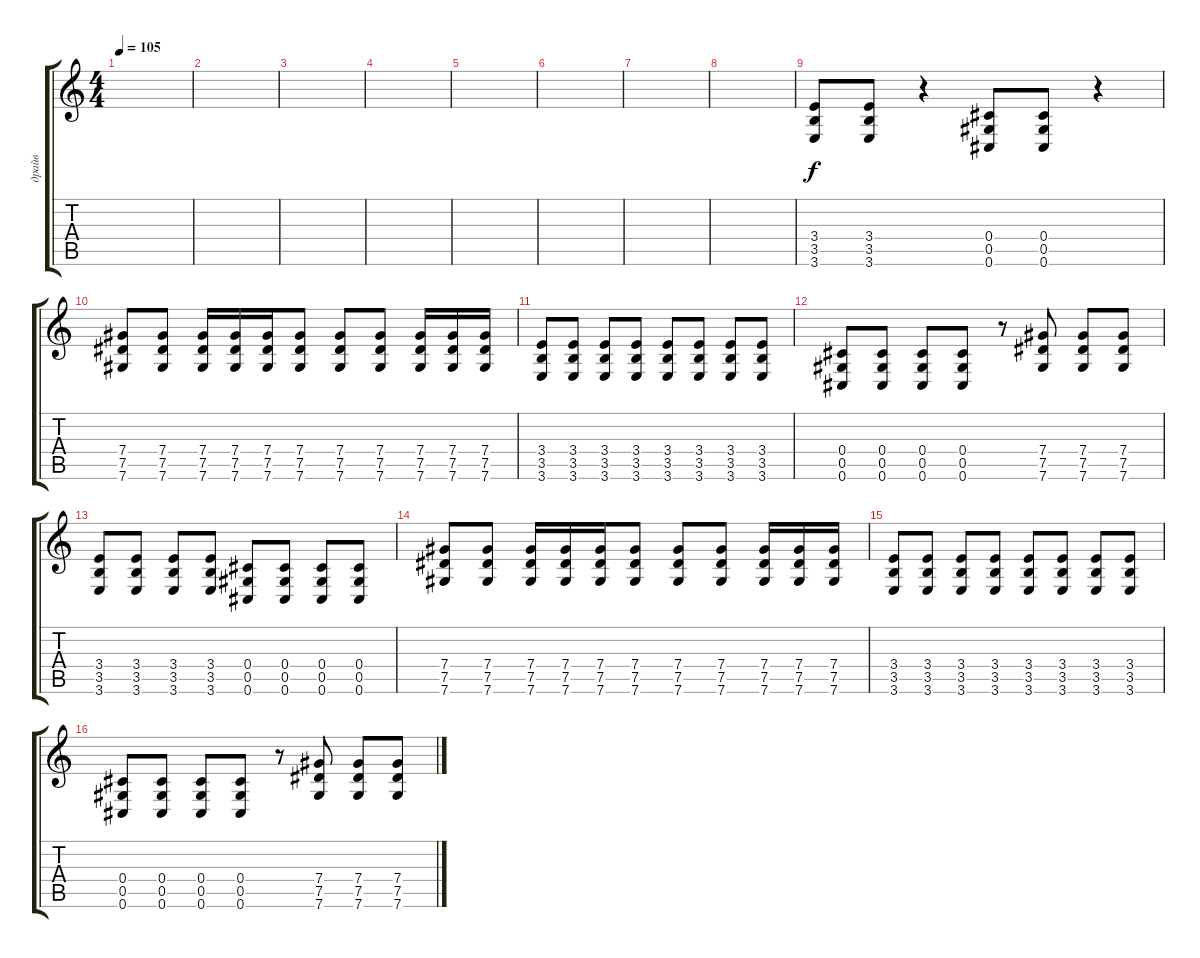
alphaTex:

\track ("драйв" "драйв") {instrument distortionguitar}
\staff {score tabs}
\tuning (Eb4 Bb3 Gb3 Db3 Ab2 Db2) {hide}
\ts (4 4)
\tempo 105
\clef g2
\ks c
|
|
|
|
|
|
|
|
(3.4 3.5 3.6).8 (3.4 3.5 3.6).8 r.4 (0.4 0.5 0.6).8 (0.4 0.5 0.6).8 r.4 |
(7.4 7.5 7.6).8 (7.4 7.5 7.6).8 (7.4 7.5 7.6).16 (7.4 7.5 7.6).16 (7.4 7.5 7.6).16 (7.4 7.5 7.6).8 (7.4 7.5 7.6).8 (7.4 7.5 7.6).8 (7.4 7.5 7.6).16 (7.4 7.5 7.6).16 (7.4 7.5 7.6).16 |
(3.4 3.5 3.6).8 (3.4 3.5 3.6).8 (3.4 3.5 3.6).8 (3.4 3.5 3.6).8 (3.4 3.5 3.6).8 (3.4 3.5 3.6).8 (3.4 3.5 3.6).8 (3.4 3.5 3.6).8 |
(0.4 0.5 0.6).8 (0.4 0.5 0.6).8 (0.4 0.5 0.6).8 (0.4 0.5 0.6).8 r.8 (7.4 7.5 7.6).8 (7.4 7.5 7.6).8 (7.4 7.5 7.6).8 |
(3.4 3.5 3.6).8 (3.4 3.5 3.6).8 (3.4 3.5 3.6).8 (3.4 3.5 3.6).8 (0.4 0.5 0.6).8 (0.4 0.5 0.6).8 (0.4 0.5 0.6).8 (0.4 0.5 0.6).8 |
(7.4 7.5 7.6).8 (7.4 7.5 7.6).8 (7.4 7.5 7.6).16 (7.4 7.5 7.6).16 (7.4 7.5 7.6).16 (7.4 7.5 7.6).8 (7.4 7.5 7.6).8 (7.4 7.5 7.6).8 (7.4 7.5 7.6).16 (7.4 7.5 7.6).16 (7.4 7.5 7.6).16 |
(3.4 3.5 3.6).8 (3.4 3.5 3.6).8 (3.4 3.5 3.6).8 (3.4 3.5 3.6).8 (3.4 3.5 3.6).8 (3.4 3.5 3.6).8 (3.4 3.5 3.6).8 (3.4 3.5 3.6).8 |
(0.4 0.5 0.6).8 (0.4 0.5 0.6).8 (0.4 0.5 0.6).8 (0.4 0.5 0.6).8 r.8 (7.4 7.5 7.6).8 (7.4 7.5 7.6).8 (7.4 7.5 7.6).8
